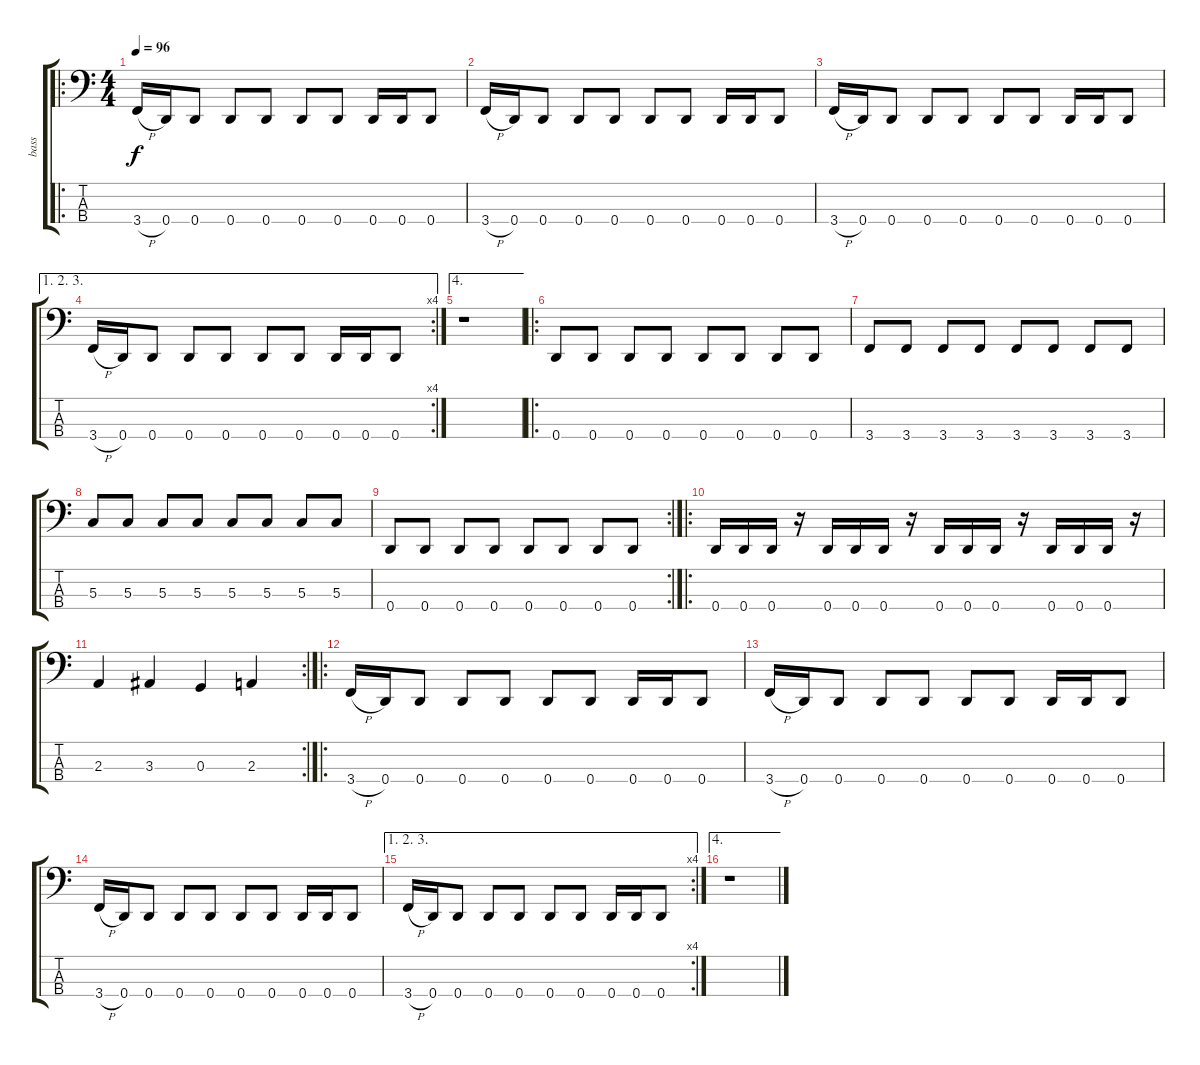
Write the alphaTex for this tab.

\track ("bass" "bass") {instrument electricbasspick}
\staff {score tabs}
\tuning (F2 C2 G1 D1) {hide}
\ro
\ts (4 4)
\tempo 96
\clef f4
\ks c
3.4{h}.16{dy f instrument electricbasspick} 0.4.16 0.4.8 0.4.8 0.4.8 0.4.8 0.4.8 0.4.16 0.4.16 0.4.8 |
3.4{h}.16 0.4.16 0.4.8 0.4.8 0.4.8 0.4.8 0.4.8 0.4.16 0.4.16 0.4.8 |
3.4{h}.16 0.4.16 0.4.8 0.4.8 0.4.8 0.4.8 0.4.8 0.4.16 0.4.16 0.4.8 |
\ae (1 2 3)
\rc 4
3.4{h}.16 0.4.16 0.4.8 0.4.8 0.4.8 0.4.8 0.4.8 0.4.16 0.4.16 0.4.8 |
\ae 4
r.1 |
\ro
0.4.8 0.4.8 0.4.8 0.4.8 0.4.8 0.4.8 0.4.8 0.4.8 |
3.4.8 3.4.8 3.4.8 3.4.8 3.4.8 3.4.8 3.4.8 3.4.8 |
5.3.8 5.3.8 5.3.8 5.3.8 5.3.8 5.3.8 5.3.8 5.3.8 |
\rc 2
0.4.8 0.4.8 0.4.8 0.4.8 0.4.8 0.4.8 0.4.8 0.4.8 |
\ro
0.4.16 0.4.16 0.4.16 r.16 0.4.16 0.4.16 0.4.16 r.16 0.4.16 0.4.16 0.4.16 r.16 0.4.16 0.4.16 0.4.16 r.16 |
\rc 2
2.3.4 3.3.4 0.3.4 2.3.4 |
\ro
3.4{h}.16 0.4.16 0.4.8 0.4.8 0.4.8 0.4.8 0.4.8 0.4.16 0.4.16 0.4.8 |
3.4{h}.16 0.4.16 0.4.8 0.4.8 0.4.8 0.4.8 0.4.8 0.4.16 0.4.16 0.4.8 |
3.4{h}.16 0.4.16 0.4.8 0.4.8 0.4.8 0.4.8 0.4.8 0.4.16 0.4.16 0.4.8 |
\ae (1 2 3)
\rc 4
3.4{h}.16 0.4.16 0.4.8 0.4.8 0.4.8 0.4.8 0.4.8 0.4.16 0.4.16 0.4.8 |
\ae 4
r.1
